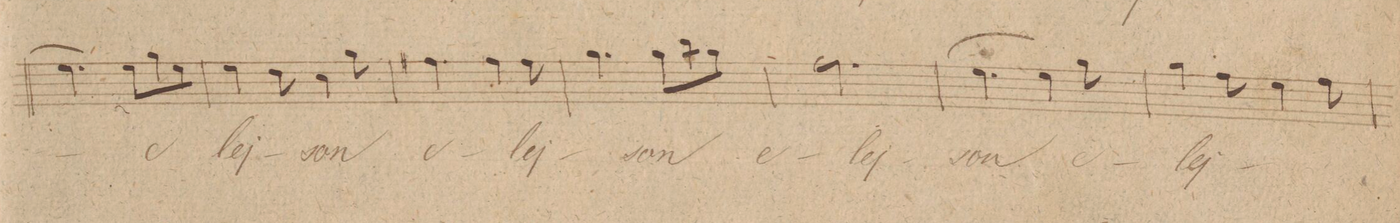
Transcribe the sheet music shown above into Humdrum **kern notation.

**kern	**text	**dynam
*I"Alto	*	*
*clefC3	*	*
*k[]	*	*
*M6/8	*	*
4.f\]	.	.
8f\L	e-	.
8a\	.	.
8f\J	.	.
=72	=72	=72
4f\	-lej-	.
8e\	.	.
4d\	-son	.
8a\	.	.
=73	=73	=73
4.g#X\	e-	.
4g#\	.	.
8g#\	-lej-	.
=74	=74	=74
4.a\	-son	.
8a\L	.	.
8cc\	.	.
8a\J	e-	.
=75	=75	=75
2.g\	-lej-	.
=76	=76	=76
[4.f\	-son	.
4f\]	.	.
8a\	e-	.
=77	=77	=77
4a\	-lej-	.
8g\	.	.
4f\	.	.
8g\	.	.
=78	=78	=78
*-	*-	*-
